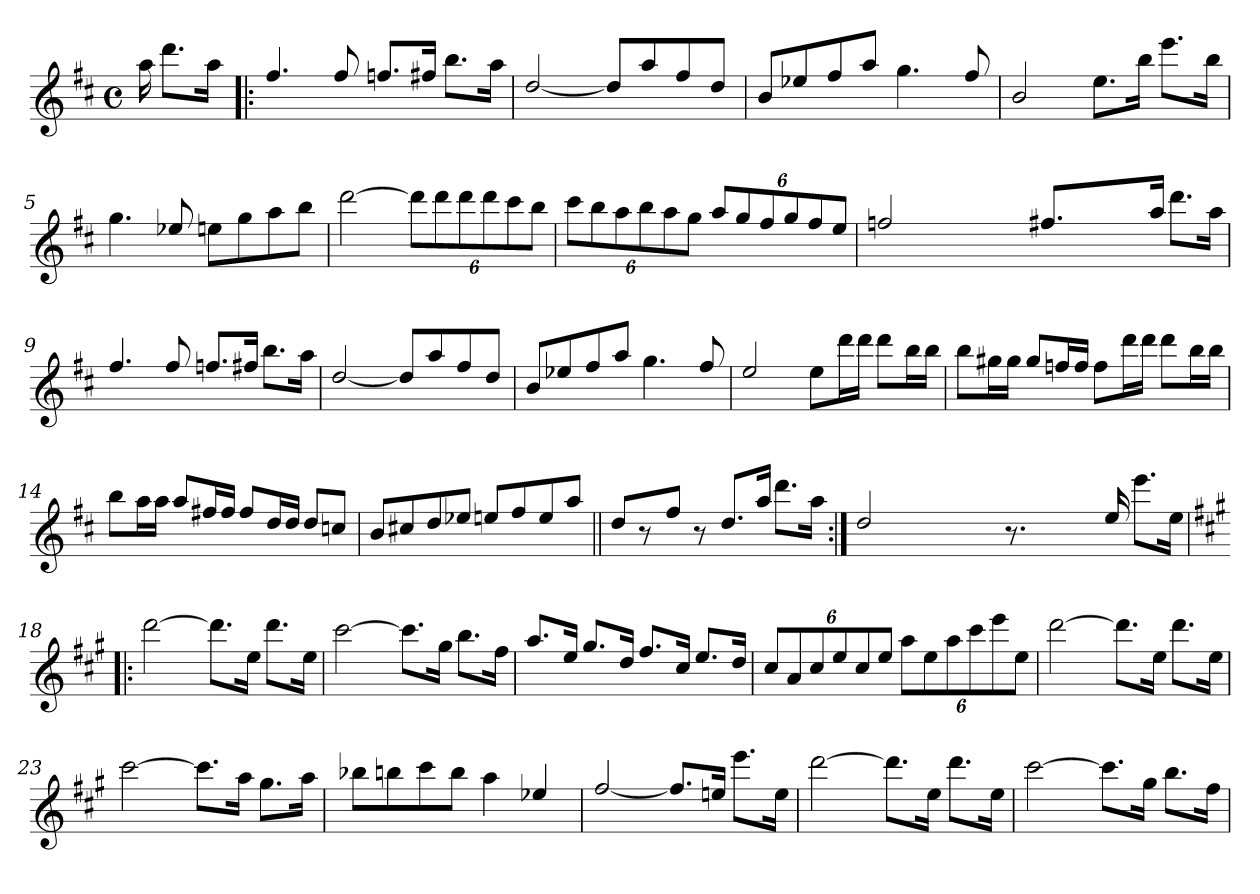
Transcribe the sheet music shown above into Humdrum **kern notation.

**kern
*part1
*staff1
*clefG2
*k[f#c#]
*D:
*M4/4
*met(c)
=
16aa\
8.ddd\L
16aa\Jk
=1!|:
4.ff#/
8ff#/
8.ffn/L
16ff#X/Jk
8.bb\L
16aa\Jk
=2
[2dd/
8dd/L]
8aa/
8ff#/
8dd/J
=3
8b/L
8ee-X/
8ff#/
8aa/J
4.gg\
8ff#/
!!LO:LB:g=z
=4
2b/
8.ee\L
16bb\Jk
8.eee\L
16bb\Jk
=5
4.gg\
8ee-X/
8een\L
8gg\
8aa\
8bb\J
=6
[2ddd\
12ddd\L]
12ddd\
12ddd\
12ddd\
12ccc#\
12bb\J
=7
12ccc#\L
12bb\
12aa\
12bb\
12aa\
12gg\J
12aa/L
12gg/
12ff#/
12gg/
12ff#/
12ee/J
!!LO:LB:g=z
=8
2ffn/
4ryy
4ryy
8.ff#X/L
2ryy
16aa/Jk
8.ddd\L
16aa\Jk
=9
4.ff#/
8ff#/
8.ffn/L
16ff#X/Jk
8.bb\L
16aa\Jk
=10
[2dd/
8dd/L]
8aa/
8ff#/
8dd/J
=11
8b/L
8ee-X/
8ff#/
8aa/J
4.gg\
8ff#/
!!LO:LB:g=z
=12
2ee/
8ee\L
16ddd\L
16ddd\JJ
8ddd\L
16bb\L
16bb\JJ
=13
8bb\L
16gg#X\L
16gg#\JJ
8gg#/L
16ffn/L
16ff/JJ
8ff\L
16ddd\L
16ddd\JJ
8ddd\L
16bb\L
16bb\JJ
=14
8bb\L
16aa\L
16aa\JJ
8aa/L
16ff#X/L
16ff#/JJ
8ff#/L
16dd/L
16dd/JJ
8dd/L
8ccn/J
!!LO:LB:g=z
=15
8b/L
8cc#X/
8dd/
8ee-X/J
8een/L
8ff#/
8ee/
8aa/J
=16||
8dd/L
8r
8ff#/J
8r
8.dd/L
16aa/Jk
8.ddd\L
16aa\Jk
=17:|!
2dd/
4ryy
4ryy
8.r
2ryy
16ee/
8.eee\L
16ee\Jk
=18!|:
*k[f#c#g#]
*A:
[2ddd\
8.ddd\L]
16ee\Jk
8.ddd\L
16ee\Jk
!!LO:LB:g=z
=19
[2ccc#\
8.ccc#\L]
16gg#\Jk
8.bb\L
16ff#\Jk
=20
8.aa/L
16ee/Jk
8.gg#/L
16dd/Jk
8.ff#/L
16cc#/Jk
8.ee/L
16dd/Jk
=21
12cc#/L
12a/
12cc#/
12ee/
12cc#/
12ee/J
12aa\L
12ee\
12aa\
12ccc#\
12eee\
12ee\J
=22
[2ddd\
8.ddd\L]
16ee\Jk
8.ddd\L
16ee\Jk
!!LO:LB:g=z
=23
[2ccc#\
8.ccc#\L]
16aa\Jk
8.gg#\L
16aa\Jk
=24
8bb-X\L
8bbn\
8ccc#\
8bb\J
4aa\
4ee-X/
=25
[2ff#/
8.ff#/L]
16een/Jk
8.eee\L
16ee\Jk
=26
[2ddd\
8.ddd\L]
16ee\Jk
8.ddd\L
16ee\Jk
!!LO:LB:g=z
=27
[2ccc#\
8.ccc#\L]
16gg#\Jk
8.bb\L
16ff#\Jk
=
*-
